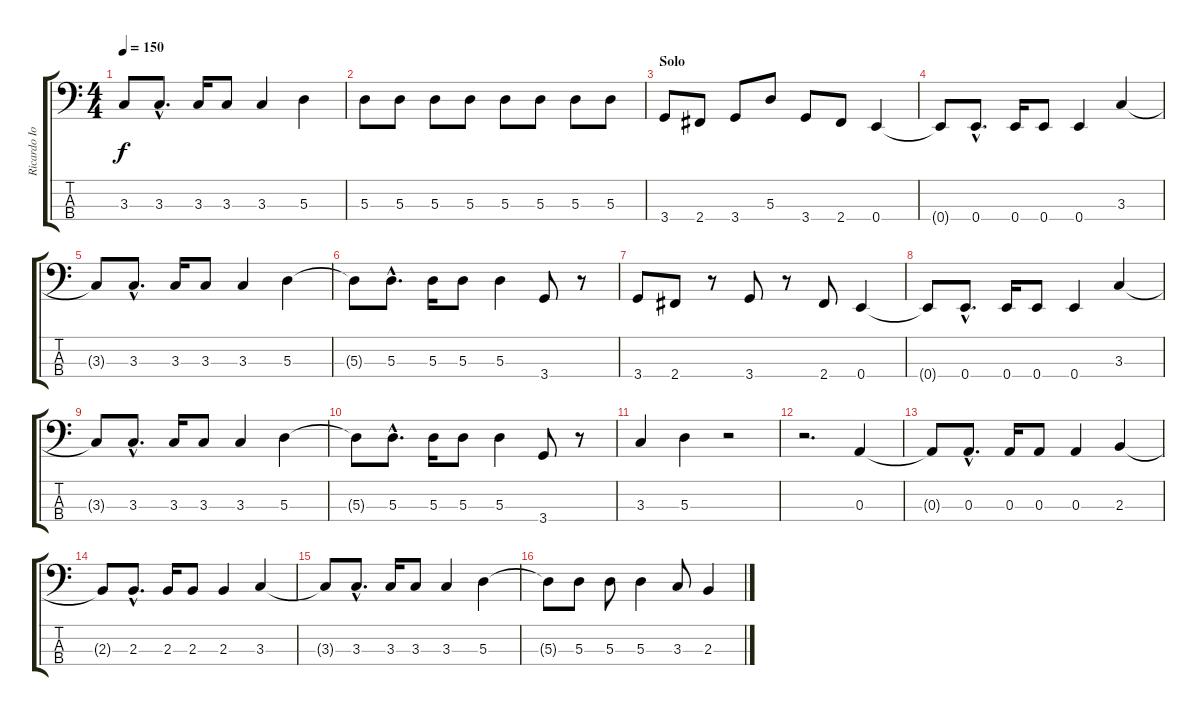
\track ("Ricardo Iorio" "Ricardo Io") {instrument electricbassfinger}
\staff {score tabs}
\tuning (G2 D2 A1 E1) {hide}
\ts (4 4)
\tempo 150
\clef f4
\ks c
3.3{t}.8{dy f} 3.3{hac}.8{d} 3.3.16 3.3.8 3.3.4 5.3.4 |
5.3.8 5.3.8 5.3.8 5.3.8 5.3.8 5.3.8 5.3.8 5.3.8 |
\section ("" "Solo")
3.4.8 2.4.8 3.4.8 5.3.8 3.4.8 2.4.8 0.4.4 |
0.4{t}.8 0.4{hac}.8{d} 0.4.16 0.4.8 0.4.4 3.3.4 |
3.3{t}.8 3.3{hac}.8{d} 3.3.16 3.3.8 3.3.4 5.3.4 |
5.3{t}.8 5.3{hac}.8{d} 5.3.16 5.3.8 5.3.4 3.4.8 r.8 |
3.4.8 2.4.8 r.8 3.4.8 r.8 2.4.8 0.4.4 |
0.4{t}.8 0.4{hac}.8{d} 0.4.16 0.4.8 0.4.4 3.3.4 |
3.3{t}.8 3.3{hac}.8{d} 3.3.16 3.3.8 3.3.4 5.3.4 |
5.3{t}.8 5.3{hac}.8{d} 5.3.16 5.3.8 5.3.4 3.4.8 r.8 |
3.3.4 5.3.4 r.2 |
r.2{d} 0.3.4 |
0.3{t}.8 0.3{hac}.8{d} 0.3.16 0.3.8 0.3.4 2.3.4 |
2.3{t}.8 2.3{hac}.8{d} 2.3.16 2.3.8 2.3.4 3.3.4 |
3.3{t}.8 3.3{hac}.8{d} 3.3.16 3.3.8 3.3.4 5.3.4 |
5.3{t}.8 5.3.8 5.3.8 5.3.4 3.3.8 2.3.4
